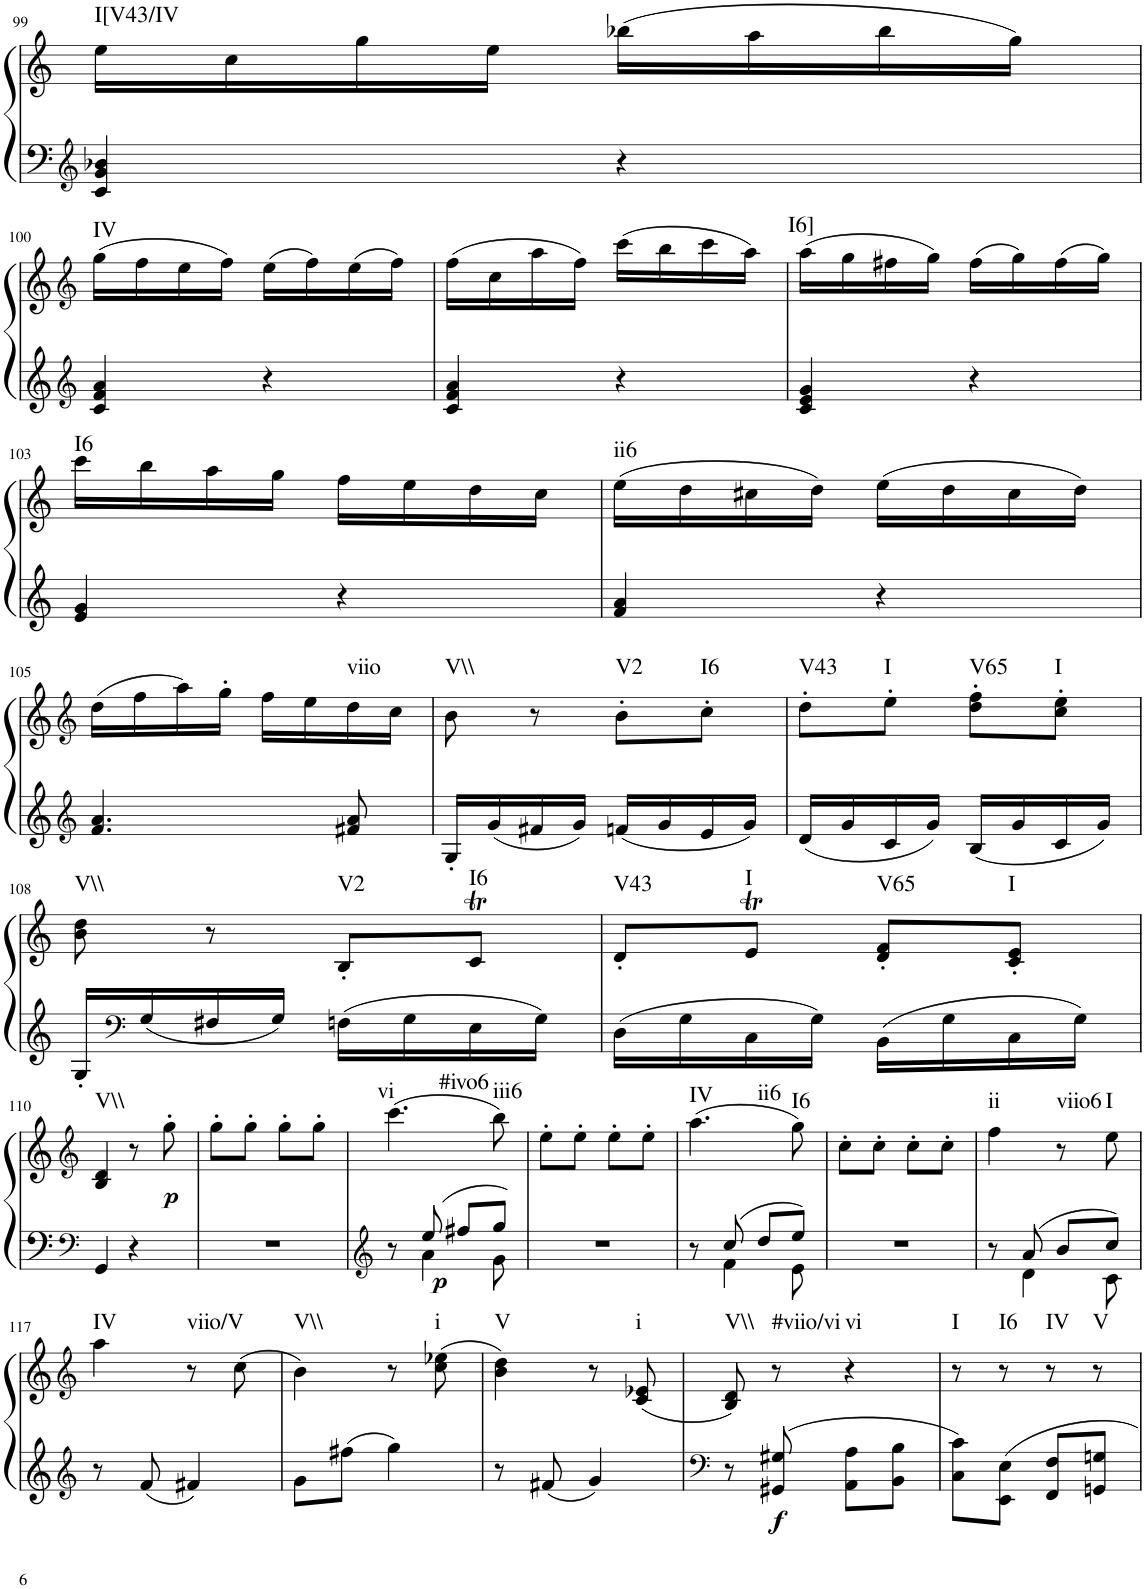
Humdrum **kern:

**kern	**kern	**dynam	**harte
*part1	*part1	*part1	*part1
*staff2	*staff1	*staff1/2	*
*I"Klavier linke Hand	*	*	*
!!LO:PB:g=z
*clefG2	*clefG2	*	*
*k[]	*k[]	*	*
*M2/4	*M2/4	*	*
=99	=99	=99	=99
!	!	!	!LO:H:kt=I[V43/IV
4c/ 4g/ 4b-X/	16ee\LL	.	N
.	16cc\	.	.
.	16gg\	.	.
.	16ee\JJ	.	.
4r	(16bb-X\LL	.	.
.	16aa\	.	.
.	16bb-\	.	.
.	16gg\JJ)	.	.
!!LO:LB:g=z
=100	=100	=100	=100
*clefG2	*clefG2	*	*
!	!	!	!LO:H:kt=IV
4c/ 4f/ 4a/	(16gg\LL	.	N
.	16ff\	.	.
.	16ee\	.	.
.	16ff\JJ)	.	.
4r	(16ee\LL	.	.
.	16ff\)	.	.
.	(16ee\	.	.
.	16ff\JJ)	.	.
=101	=101	=101	=101
4c/ 4f/ 4a/	(16ff\LL	.	.
.	16cc\	.	.
.	16aa\	.	.
.	16ff\JJ)	.	.
4r	(16ccc\LL	.	.
.	16bb\	.	.
.	16ccc\	.	.
.	16aa\JJ)	.	.
=102	=102	=102	=102
!	!	!	!LO:H:kt=I6]
4c/ 4e/ 4g/	(16aa\LL	.	N
.	16gg\	.	.
.	16ff#X\	.	.
.	16gg\JJ)	.	.
4r	(16ff#\LL	.	.
.	16gg\)	.	.
.	(16ff#\	.	.
.	16gg\JJ)	.	.
!!LO:LB:g=z
=103	=103	=103	=103
!	!	!	!LO:H:kt=I6
4e/ 4g/	16ccc\LL	.	N
.	16bb\	.	.
.	16aa\	.	.
.	16gg\JJ	.	.
4r	16ff\LL	.	.
.	16ee\	.	.
.	16dd\	.	.
.	16cc\JJ	.	.
=104	=104	=104	=104
!	!	!	!LO:H:kt=ii6
4f/ 4a/	(16ee\LL	.	N
.	16dd\	.	.
.	16cc#X\	.	.
.	16dd\JJ)	.	.
4r	(16ee\LL	.	.
.	16dd\	.	.
.	16cc#\	.	.
.	16dd\JJ)	.	.
!!LO:LB:g=z
=105	=105	=105	=105
*clefG2	*clefG2	*	*
4.f/ 4.a/	(16dd\LL	.	.
.	16ff\	.	.
.	16aa\)	.	.
.	16gg'\JJ	.	.
.	16ff\LL	.	.
.	16ee\	.	.
!	!	!	!LO:H:kt=viio
8f#X/ 8a/	16dd\	.	N
.	16cc\JJ	.	.
=106	=106	=106	=106
!	!	!	!LO:H:kt=V\\
16G'/LL	8b\	.	N
16g/	.	.	.
16f#X/	8r	.	.
16g/JJ	.	.	.
!	!	!	!LO:H:kt=V2
16fn/LL	8b'\L	.	N
16g/	.	.	.
!	!	!	!LO:H:kt=I6
16e/	8cc'\J	.	N
16g/JJ	.	.	.
=107	=107	=107	=107
!	!	!	!LO:H:kt=V43
16d/LL	8dd'\L	.	N
16g/	.	.	.
!	!	!	!LO:H:kt=I
16c/	8ee'\J	.	N
16g/JJ	.	.	.
!	!	!	!LO:H:kt=V65
16B/LL	8dd\' 8ff\'L	.	N
16g/	.	.	.
!	!	!	!LO:H:kt=I
16c/	8cc\' 8ee\'J	.	N
16g/JJ	.	.	.
!!LO:LB:g=z
=108	=108	=108	=108
!	!	!	!LO:H:kt=V\\
16G'/LL	8b\ 8dd\	.	N
*clefF4	*	*	*
16G/	.	.	.
16F#X/	8r	.	.
16G/JJ	.	.	.
!	!	!	!LO:H:kt=V2
16Fn\LL	8B'/L	.	N
16G\	.	.	.
!	!	!	!LO:H:kt=I6
16E\	8cT/J	.	N
16G\JJ	.	.	.
=109	=109	=109	=109
!	!	!	!LO:H:kt=V43
16D\LL	8d'/L	.	N
16G\	.	.	.
!	!	!	!LO:H:kt=I
16C\	8et/J	.	N
16G\JJ	.	.	.
!	!	!	!LO:H:kt=V65
16BB\LL	8d/' 8f/'L	.	N
16G\	.	.	.
!	!	!	!LO:H:kt=I
16C\	8c/' 8e/'J	.	N
16G\JJ	.	.	.
!!LO:LB:g=z
=110	=110	=110	=110
*clefF4	*clefG2	*	*
!	!	!	!LO:H:kt=V\\
4GG/	4B/ 4d/	.	N
4r	8r	.	.
!	!	!LO:DY:b	!
.	8gg'\	p	.
=111	=111	=111	=111
2r	8gg'\L	.	.
.	8gg'\J	.	.
.	8gg'\L	.	.
.	8gg'\J	.	.
=112	=112	=112	=112
*clefG2	*	*	*
*^	*	*	*
!	!	!	!	!LO:H:n=1:kt=vi
!	!	!	!	!LO:H:n=2:kt=#ivo6
8r	8ryy	(4.ccc\	.	N N
!	!	!	!LO:DY:b=2	!
8ee/	4a\	.	p	.
8ff#X/L	.	.	.	.
!	!	!	!	!LO:H:kt=iii6
8gg/J	8g\	8bb\)	.	N
*v	*v	*	*	*
=113	=113	=113	=113
2r	8ee'\L	.	.
.	8ee'\J	.	.
.	8ee'\L	.	.
.	8ee'\J	.	.
=114	=114	=114	=114
*^	*	*	*
!	!	!	!	!LO:H:n=1:kt=IV
!	!	!	!	!LO:H:n=2:kt=ii6
8r	8ryy	(4.aa\	.	N N
8cc/	4f\	.	.	.
8dd/L	.	.	.	.
!	!	!	!	!LO:H:kt=I6
8ee/J	8e\	8gg\)	.	N
*v	*v	*	*	*
=115	=115	=115	=115
2r	8cc'\L	.	.
.	8cc'\J	.	.
.	8cc'\L	.	.
.	8cc'\J	.	.
=116	=116	=116	=116
*^	*	*	*
!	!	!	!	!LO:H:kt=ii
8r	8ryy	4ff\	.	N
8a/	4d\	.	.	.
!	!	!	!	!LO:H:kt=viio6
8b/L	.	8r	.	N
!	!	!	!	!LO:H:kt=I
8cc/J	8c\	8ee\	.	N
*v	*v	*	*	*
!!LO:LB:g=z
=117	=117	=117	=117
*clefG2	*clefG2	*	*
*^	*	*	*
!	!	!	!	!LO:H:kt=IV
*v	*v	*	*	*
8r	4aa\	.	N
8f/	.	.	.
!	!	!	!LO:H:kt=viio/V
4f#X/	8r	.	N
.	(8cc\	.	.
=118	=118	=118	=118
!	!	!	!LO:H:kt=V\\
8g\L	4b\)	.	N
8ff#X\J	.	.	.
4gg\	8r	.	.
!	!	!	!LO:H:kt=i
.	(8cc\ 8ee-X\	.	N
=119	=119	=119	=119
!	!	!	!LO:H:kt=V
8r	4b\ 4dd\)	.	N
8f#X/	.	.	.
4g/	8r	.	.
!	!	!	!LO:H:kt=i
.	(8c/ 8e-X/	.	N
=120	=120	=120	=120
*clefF4	*	*	*
!	!	!	!LO:H:kt=V\\
8r	8B/ 8d/)	.	N
!	!	!LO:DY:b=2	!LO:H:kt=#viio/vi
8GG#X/ 8G#X/	8r	f	N
!	!	!	!LO:H:kt=vi
8AA\ 8A\L	4r	.	N
8BB\ 8B\J	.	.	.
=121	=121	=121	=121
!	!	!	!LO:H:kt=I
8C\ 8c\L	8r	.	N
!	!	!	!LO:H:kt=I6
8EE\ 8E\J	8r	.	N
!	!	!	!LO:H:kt=IV
8FF/ 8F/L	8r	.	N
!	!	!	!LO:H:kt=V
8GGn/ 8Gn/J	8r	.	N
=	=	=	=
*-	*-	*-	*-
